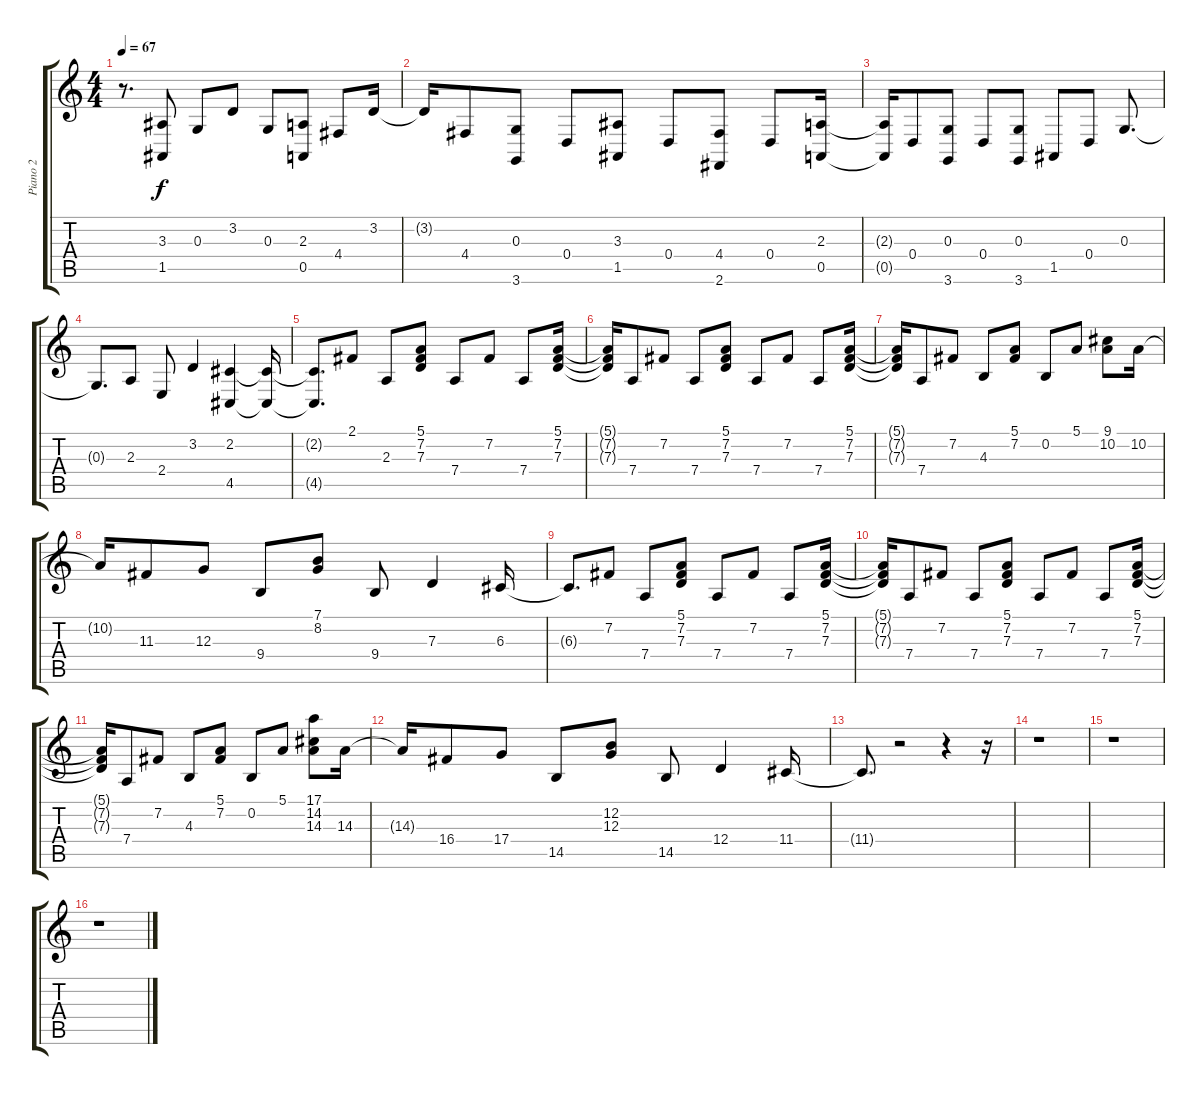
\track ("Piano 2" "Piano 2") {instrument electricpiano1}
\staff {score tabs}
\tuning (E4 B3 G3 D3 A2 E2) {hide}
\ts (4 4)
\tempo 67
\clef g2
\ks c
r.8{d dy f instrument electricpiano1} (3.3 1.5).8 0.3.8 3.2.8 0.3.8 (2.3 0.5).8 4.4.8 3.2.16 |
3.2{t}.16 4.4.8 (0.3 3.6).8 0.4.8 (3.3 1.5).8 0.4.8 (4.4 2.6).8 0.4.8 (2.3 0.5).16 |
(2.3{t} 0.5{t}).16 0.4.8 (0.3 3.6).8 0.4.8 (0.3 3.6).8 1.5.8 0.4.8 0.3.8{d} |
0.3{t}.8{d} 2.3.8 2.4.8 3.2.4 (2.2 4.5).4 (2.2{t} 4.5{t}).16 |
(2.2{t} 4.5{t}).8{d} 2.1.8 2.3.8 (5.1 7.2 7.3).8 7.4.8 7.2.8 7.4.8 (5.1 7.2 7.3).16 |
(5.1{t} 7.2{t} 7.3{t}).16 7.4.8 7.2.8 7.4.8 (5.1 7.2 7.3).8 7.4.8 7.2.8 7.4.8 (5.1 7.2 7.3).16 |
(5.1{t} 7.2{t} 7.3{t}).16 7.4.8 7.2.8 4.3.8 (5.1 7.2).8 0.2.8 5.1.8 (9.1 10.2).8 10.2.16 |
10.2{t}.16 11.3.8 12.3.8 9.4.8 (7.1 8.2).8 9.4.8 7.3.4 6.3.16 |
6.3{t}.8{d} 7.2.8 7.4.8 (5.1 7.2 7.3).8 7.4.8 7.2.8 7.4.8 (5.1 7.2 7.3).16 |
(5.1{t} 7.2{t} 7.3{t}).16 7.4.8 7.2.8 7.4.8 (5.1 7.2 7.3).8 7.4.8 7.2.8 7.4.8 (5.1 7.2 7.3).16 |
(5.1{t} 7.2{t} 7.3{t}).16 7.4.8 7.2.8 4.3.8 (5.1 7.2).8 0.2.8 5.1.8 (17.1 14.2 14.3).8 14.3.16 |
14.3{t}.16 16.4.8 17.4.8 14.5.8 (12.2 12.3).8 14.5.8 12.4.4 11.4.16 |
11.4{t}.8{d} r.2 r.4 r.16 |
r.1 |
r.1 |
r.1
